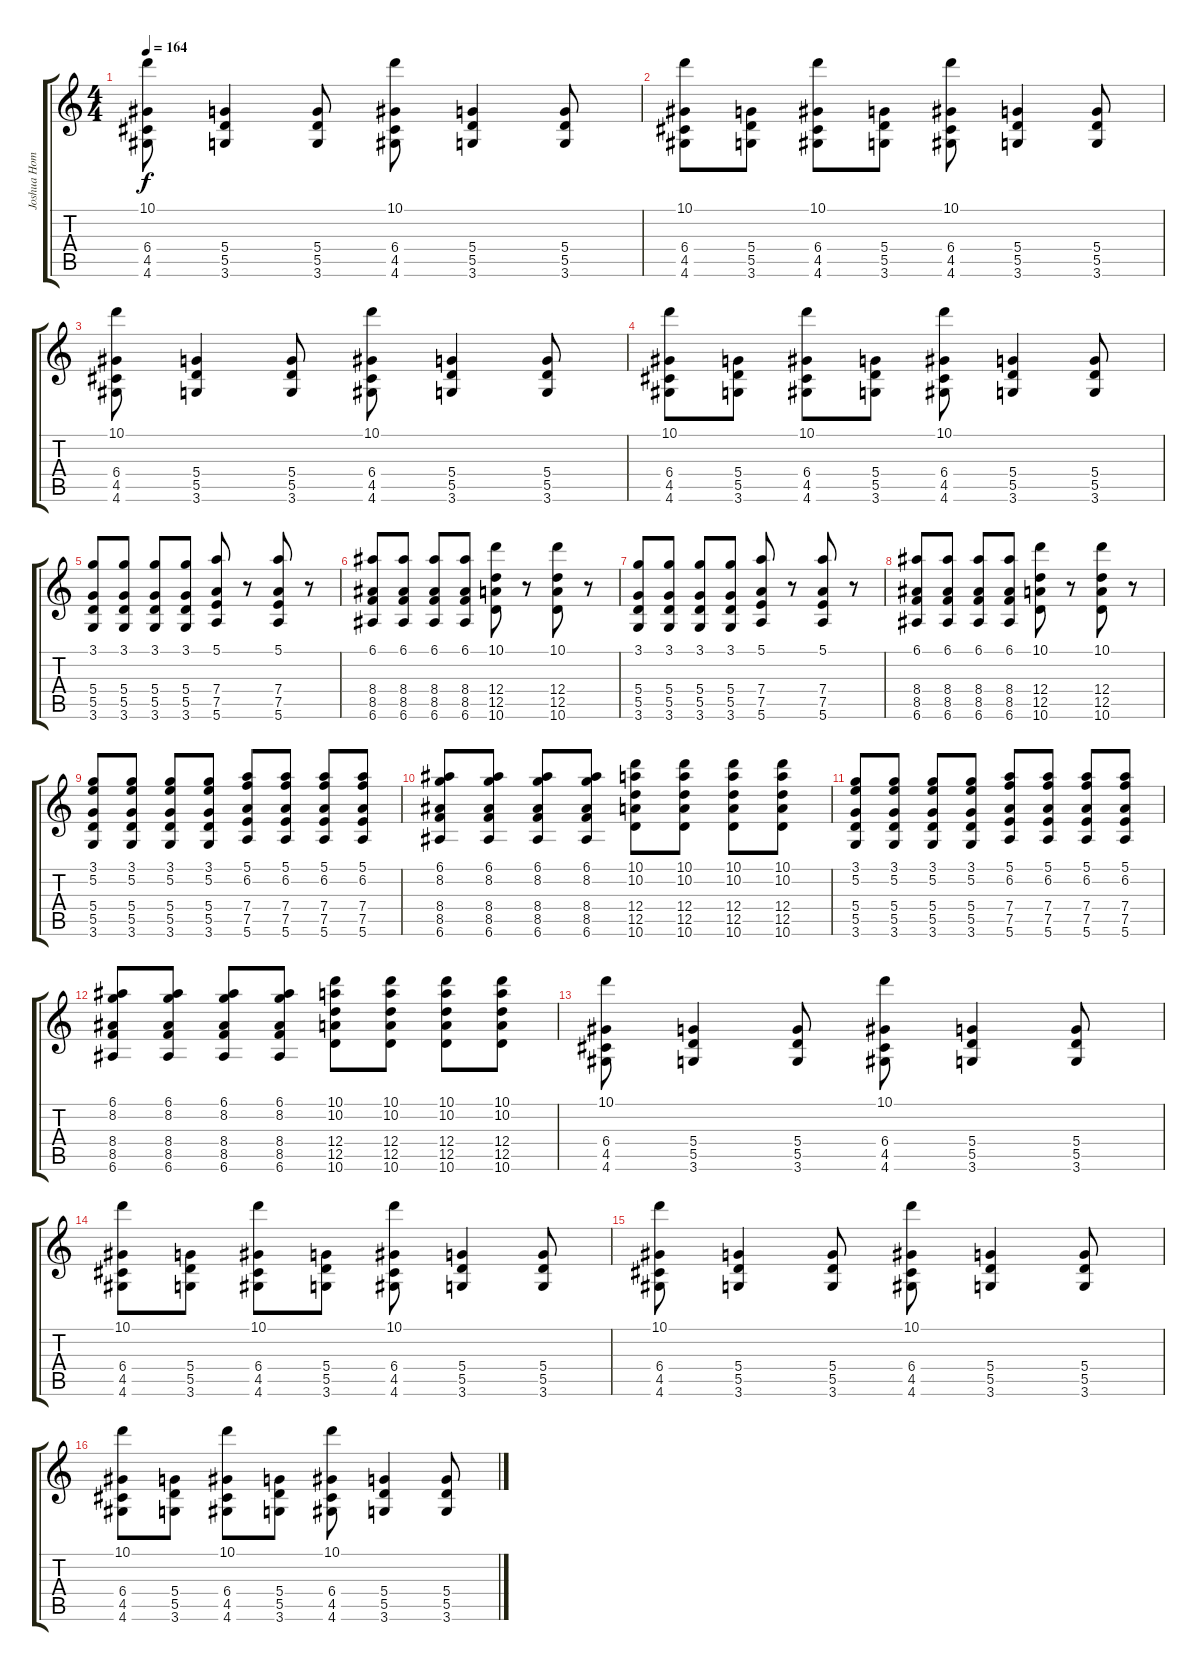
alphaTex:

\track ("Joshua Homme - guitar" "Joshua Hom") {instrument overdrivenguitar}
\staff {score tabs}
\tuning (E4 B3 G3 D3 A2 E2) {hide}
\ts (4 4)
\tempo 164
\clef g2
\ks c
(10.1 6.4 4.5 4.6).8{dy f instrument overdrivenguitar} (5.4 5.5 3.6).4 (5.4 5.5 3.6).8 (10.1 6.4 4.5 4.6).8 (5.4 5.5 3.6).4 (5.4 5.5 3.6).8 |
(10.1 6.4 4.5 4.6).8 (5.4 5.5 3.6).8 (10.1 6.4 4.5 4.6).8 (5.4 5.5 3.6).8 (10.1 6.4 4.5 4.6).8 (5.4 5.5 3.6).4 (5.4 5.5 3.6).8 |
(10.1 6.4 4.5 4.6).8 (5.4 5.5 3.6).4 (5.4 5.5 3.6).8 (10.1 6.4 4.5 4.6).8 (5.4 5.5 3.6).4 (5.4 5.5 3.6).8 |
(10.1 6.4 4.5 4.6).8 (5.4 5.5 3.6).8 (10.1 6.4 4.5 4.6).8 (5.4 5.5 3.6).8 (10.1 6.4 4.5 4.6).8 (5.4 5.5 3.6).4 (5.4 5.5 3.6).8 |
(3.1 5.4 5.5 3.6).8 (3.1 5.4 5.5 3.6).8 (3.1 5.4 5.5 3.6).8 (3.1 5.4 5.5 3.6).8 (5.1 7.4 7.5 5.6).8 r.8 (5.1 7.4 7.5 5.6).8 r.8 |
(6.1 8.4 8.5 6.6).8 (6.1 8.4 8.5 6.6).8 (6.1 8.4 8.5 6.6).8 (6.1 8.4 8.5 6.6).8 (10.1 12.4 12.5 10.6).8 r.8 (10.1 12.4 12.5 10.6).8 r.8 |
(3.1 5.4 5.5 3.6).8 (3.1 5.4 5.5 3.6).8 (3.1 5.4 5.5 3.6).8 (3.1 5.4 5.5 3.6).8 (5.1 7.4 7.5 5.6).8 r.8 (5.1 7.4 7.5 5.6).8 r.8 |
(6.1 8.4 8.5 6.6).8 (6.1 8.4 8.5 6.6).8 (6.1 8.4 8.5 6.6).8 (6.1 8.4 8.5 6.6).8 (10.1 12.4 12.5 10.6).8 r.8 (10.1 12.4 12.5 10.6).8 r.8 |
(3.1 5.2 5.4 5.5 3.6).8 (3.1 5.2 5.4 5.5 3.6).8 (3.1 5.2 5.4 5.5 3.6).8 (3.1 5.2 5.4 5.5 3.6).8 (5.1 6.2 7.4 7.5 5.6).8 (5.1 6.2 7.4 7.5 5.6).8 (5.1 6.2 7.4 7.5 5.6).8 (5.1 6.2 7.4 7.5 5.6).8 |
(6.1 8.2 8.4 8.5 6.6).8 (6.1 8.2 8.4 8.5 6.6).8 (6.1 8.2 8.4 8.5 6.6).8 (6.1 8.2 8.4 8.5 6.6).8 (10.1 10.2 12.4 12.5 10.6).8 (10.1 10.2 12.4 12.5 10.6).8 (10.1 10.2 12.4 12.5 10.6).8 (10.1 10.2 12.4 12.5 10.6).8 |
(3.1 5.2 5.4 5.5 3.6).8 (3.1 5.2 5.4 5.5 3.6).8 (3.1 5.2 5.4 5.5 3.6).8 (3.1 5.2 5.4 5.5 3.6).8 (5.1 6.2 7.4 7.5 5.6).8 (5.1 6.2 7.4 7.5 5.6).8 (5.1 6.2 7.4 7.5 5.6).8 (5.1 6.2 7.4 7.5 5.6).8 |
(6.1 8.2 8.4 8.5 6.6).8 (6.1 8.2 8.4 8.5 6.6).8 (6.1 8.2 8.4 8.5 6.6).8 (6.1 8.2 8.4 8.5 6.6).8 (10.1 10.2 12.4 12.5 10.6).8 (10.1 10.2 12.4 12.5 10.6).8 (10.1 10.2 12.4 12.5 10.6).8 (10.1 10.2 12.4 12.5 10.6).8 |
(10.1 6.4 4.5 4.6).8 (5.4 5.5 3.6).4 (5.4 5.5 3.6).8 (10.1 6.4 4.5 4.6).8 (5.4 5.5 3.6).4 (5.4 5.5 3.6).8 |
(10.1 6.4 4.5 4.6).8 (5.4 5.5 3.6).8 (10.1 6.4 4.5 4.6).8 (5.4 5.5 3.6).8 (10.1 6.4 4.5 4.6).8 (5.4 5.5 3.6).4 (5.4 5.5 3.6).8 |
(10.1 6.4 4.5 4.6).8 (5.4 5.5 3.6).4 (5.4 5.5 3.6).8 (10.1 6.4 4.5 4.6).8 (5.4 5.5 3.6).4 (5.4 5.5 3.6).8 |
(10.1 6.4 4.5 4.6).8 (5.4 5.5 3.6).8 (10.1 6.4 4.5 4.6).8 (5.4 5.5 3.6).8 (10.1 6.4 4.5 4.6).8 (5.4 5.5 3.6).4 (5.4 5.5 3.6).8
